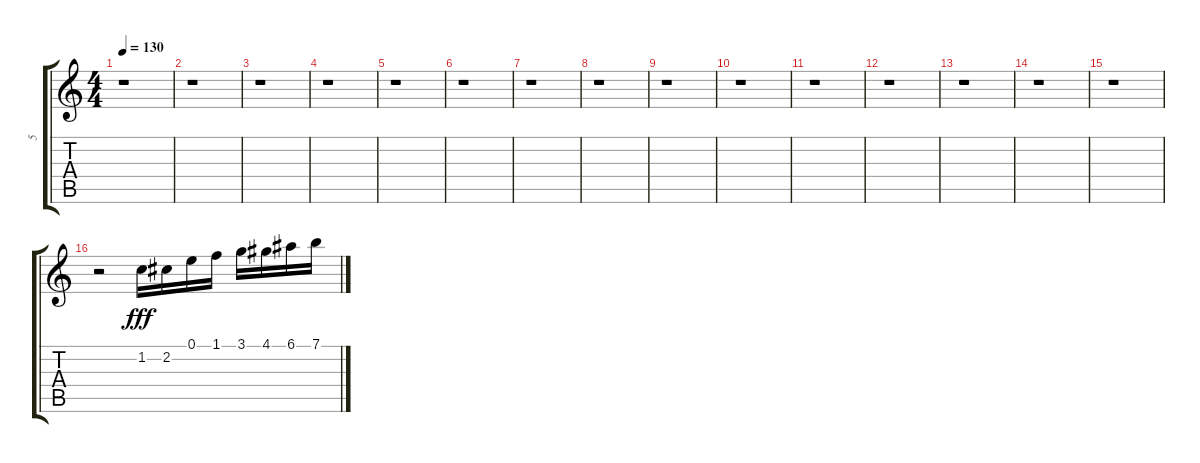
\track ("5" "5") {instrument distortionguitar}
\staff {score tabs}
\tuning (E4 B3 G3 D3 A2 E2) {hide}
\ts (4 4)
\tempo 130
\clef g2
\ks c
r.1{dy fff instrument distortionguitar} |
r.1 |
r.1 |
r.1 |
r.1 |
r.1 |
r.1 |
r.1 |
r.1 |
r.1 |
r.1 |
r.1 |
r.1 |
r.1 |
r.1 |
r.2 1.2.16 2.2.16 0.1.16 1.1.16 3.1.16 4.1.16 6.1.16 7.1.16
